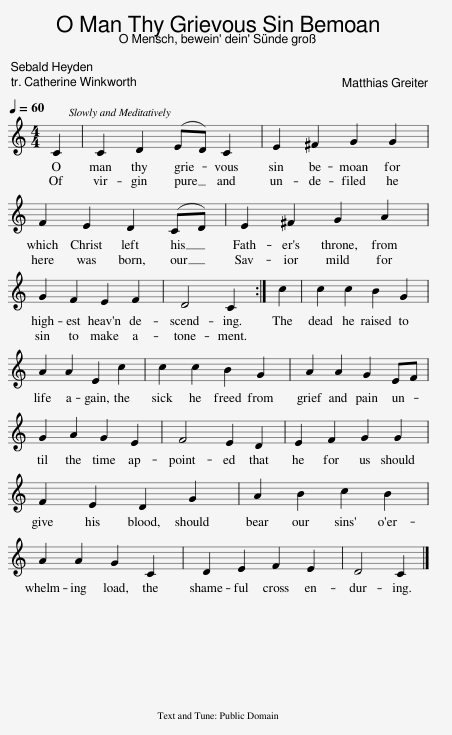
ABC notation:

X:1
L:1/8
Q:1/4=60
M:4/4
I:linebreak $
K:C
V:1 treble
V:1
 C2 | C2 D2 (ED) C2 | E2 ^F2 G2 G2 |$ F2 E2 D2 (CD) | E2 ^F2 G2 A2 |$ %5
 G2 F2 E2 F2 | D4 C2 :| c2 | c2 c2 B2 G2 |$ A2 A2 E2 c2 | %10
 c2 c2 B2 G2 | A2 A2 G2 EF |$ G2 A2 G2 E2 | F4 E2 D2 | E2 F2 G2 G2 |$ %15
 F2 E2 D2 G2 | A2 B2 c2 B2 |$ A2 A2 G2 C2 | D2 E2 F2 E2 | D4 C2 |] %20
